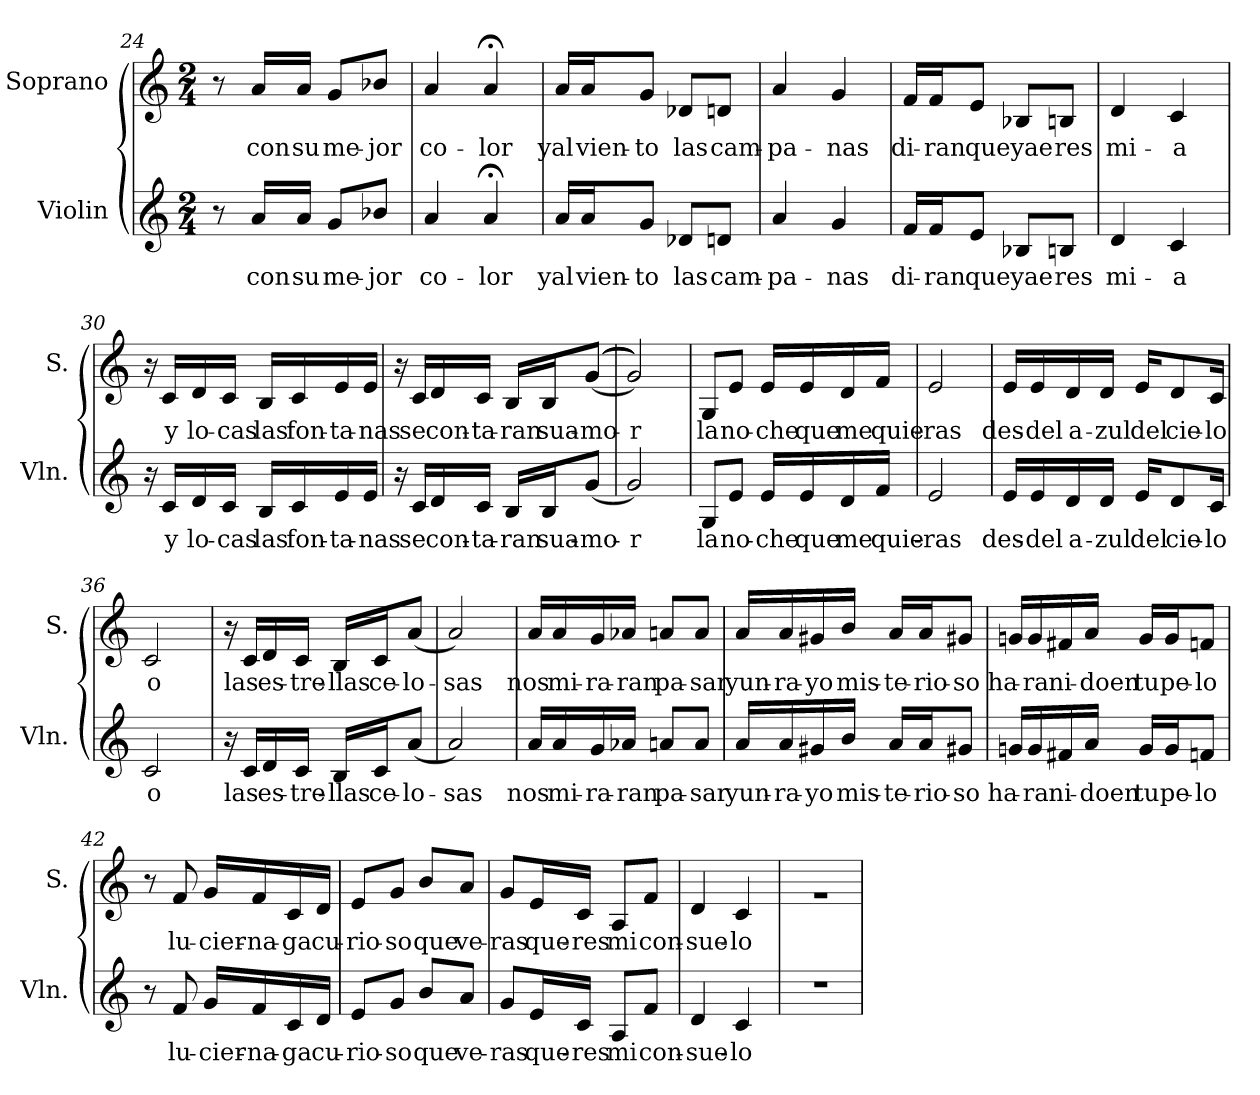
**kern	**text	**kern	**text
*part2	*part2	*part1	*part1
*staff2	*staff2	*staff1	*staff1
*I"Violin	*	*I"Soprano	*
*I'Vln.	*	*I'S.	*
*clefG2	*	*clefG2	*
*k[]	*	*k[]	*
*C:	*	*C:	*
*M2/4	*	*M2/4	*
=24	=24	=24	=24
8r	.	8r	.
16a/LL	con	16a/LL	con
16a/JJ	su	16a/JJ	su
8g/L	me-	8g/L	me-
8b-X/J	-jor	8b-X/J	-jor
=25	=25	=25	=25
4a/	co-	4a/	co-
4a;</	-lor	4a;</	-lor
!!LO:PB:g=z
=26	=26	=26	=26
16a/LL	yal	16a/LL	yal
16a/J	vien-	16a/J	vien-
8g/J	-to	8g/J	-to
8d-X/L	las	8d-X/L	las
8dn/J	cam-	8dn/J	cam-
=27	=27	=27	=27
4a/	-pa-	4a/	-pa-
4g/	-nas	4g/	-nas
=28	=28	=28	=28
16f/LL	di-	16f/LL	di-
16f/J	-ran	16f/J	-ran
8e/J	que	8e/J	que
8B-X/L	yae	8B-X/L	yae
8Bn/J	res	8Bn/J	res
=29	=29	=29	=29
4d/	mi-	4d/	mi-
4c/	-a	4c/	-a
=30	=30	=30	=30
16r	.	16r	.
16c/LL	y	16c/LL	y
16d/	lo-	16d/	lo-
16c/JJ	-cas	16c/JJ	-cas
16B/LL	las	16B/LL	las
16c/	fon-	16c/	fon-
16e/	-ta-	16e/	-ta-
16e/JJ	-nas	16e/JJ	-nas
=31	=31	=31	=31
16r	.	16r	.
16c/LL	se	16c/LL	se
16d/	con-	16d/	con-
16c/JJ	-ta-	16c/JJ	-ta-
16B/LL	-ran	16B/LL	-ran
16B/J	sua-	16B/J	sua-
(8g/J	mo-	((((8g/J	mo-
=32	=32	=32	=32
2g/)	-r	2g/))))	-r
!!LO:LB:g=z
=33	=33	=33	=33
8G/L	la	8G/L	la
8e/J	no-	8e/J	no-
16e/LL	-che	16e/LL	-che
16e/	que	16e/	que
16d/	me	16d/	me
16f/JJ	quie-	16f/JJ	quie-
=34	=34	=34	=34
2e/	-ras	2e/	-ras
=35	=35	=35	=35
16e/LL	des-	16e/LL	des-
16e/	-del	16e/	-del
16d/	a-	16d/	a-
16d/JJ	-zul	16d/JJ	-zul
16e/KL	del	16e/KL	del
8d/	cie-	8d/	cie-
16c/Jk	-lo	16c/Jk	-lo
=36	=36	=36	=36
2c/	o	2c/	o
=37	=37	=37	=37
16r	.	16r	.
16c/LL	las	16c/LL	las
16d/	es-	16d/	es-
16c/JJ	-tre-	16c/JJ	-tre-
16B/LL	-llas	16B/LL	-llas
16c/J	ce-	16c/J	ce-
(8a/J	-lo-	(8a/J	-lo-
=38	=38	=38	=38
2a/)	-sas	2a/)	-sas
=39	=39	=39	=39
16a/LL	nos	16a/LL	nos
16a/	mi-	16a/	mi-
16g/	-ra-	16g/	-ra-
16a-X/JJ	-ran	16a-X/JJ	-ran
8an/L	pa-	8an/L	pa-
8a/J	-sar	8a/J	-sar
!!LO:LB:g=z
=40	=40	=40	=40
16a/LL	yun-	16a/LL	yun-
16a/	-ra-	16a/	-ra-
16g#X/	-yo	16g#X/	-yo
16b/JJ	mis-	16b/JJ	mis-
16a/LL	-te-	16a/LL	-te-
16a/J	-rio-	16a/J	-rio-
8g#X/J	-so	8g#X/J	-so
=41	=41	=41	=41
16gn/LL	ha-	16gn/LL	ha-
16g/	-ra	16g/	-ra
16f#X/	ni-	16f#X/	ni-
16a/JJ	-doen	16a/JJ	-doen
16g/LL	tu	16g/LL	tu
16g/J	pe-	16g/J	pe-
8fn/J	-lo	8fn/J	-lo
=42	=42	=42	=42
8r	.	8r	.
8f/	lu-	8f/	lu-
16g/LL	-cier-	16g/LL	-cier-
16f/	-na-	16f/	-na-
16c/	-ga	16c/	-ga
16d/JJ	cu-	16d/JJ	cu-
=43	=43	=43	=43
8e/L	-rio-	8e/L	-rio-
8g/J	-so	8g/J	-so
8b/L	que	8b/L	que
8a/J	ve-	8a/J	ve-
=44	=44	=44	=44
8g/L	-ras	8g/L	-ras
16e/L	que-	16e/L	que-
16c/JJ	-res	16c/JJ	-res
8A/L	mi	8A/L	mi
8f/J	con-	8f/J	con-
=45	=45	=45	=45
4d/	-sue-	4d/	-sue-
4c/	-lo	4c/	-lo
=46	=46	=46	=46
2r	.	2rg	.
=	=	=	=
*-	*-	*-	*-
